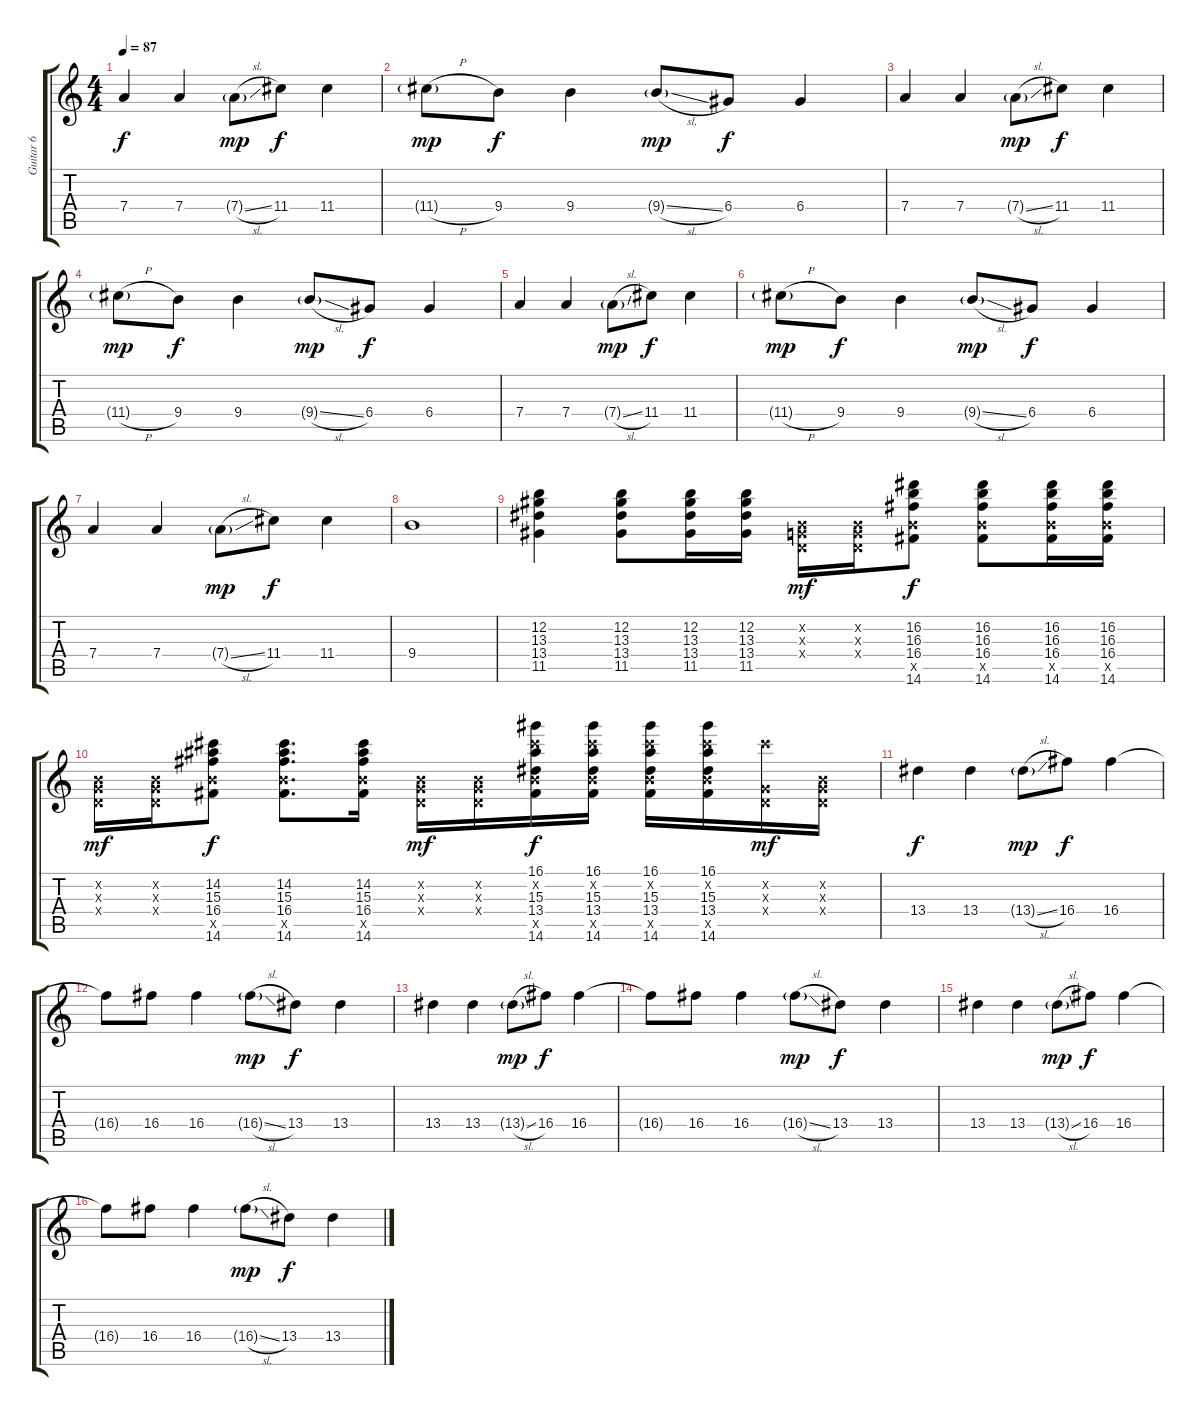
\track ("Guitar 6" "Guitar 6") {instrument overdrivenguitar}
\staff {score tabs}
\tuning (E4 B3 G3 D3 A2 E2) {hide}
\ts (4 4)
\tempo 87
\clef g2
\ks c
7.4.4{dy f} 7.4.4 7.4{sl g}.8{dy mp} 11.4.8{dy f} 11.4.4 |
11.4{h g}.8{dy mp} 9.4.8{dy f} 9.4.4 9.4{sl g}.8{dy mp} 6.4.8{dy f} 6.4.4 |
7.4.4 7.4.4 7.4{sl g}.8{dy mp} 11.4.8{dy f} 11.4.4 |
11.4{h g}.8{dy mp} 9.4.8{dy f} 9.4.4 9.4{sl g}.8{dy mp} 6.4.8{dy f} 6.4.4 |
7.4.4 7.4.4 7.4{sl g}.8{dy mp} 11.4.8{dy f} 11.4.4 |
11.4{h g}.8{dy mp} 9.4.8{dy f} 9.4.4 9.4{sl g}.8{dy mp} 6.4.8{dy f} 6.4.4 |
7.4.4 7.4.4 7.4{sl g}.8{dy mp} 11.4.8{dy f} 11.4.4 |
9.4.1 |
(12.2 13.3 13.4 11.5).4 (12.2 13.3 13.4 11.5).8 (12.2 13.3 13.4 11.5).16 (12.2 13.3 13.4 11.5).16 (0.2{x} 0.3{x} 0.4{x}).16{dy mf} (0.2{x} 0.3{x} 0.4{x}).16 (16.2 16.3 16.4 14.5{x} 14.6).8{dy f} (16.2 16.3 16.4 14.5{x} 14.6).8 (16.2 16.3 16.4 14.5{x} 14.6).16 (16.2 16.3 16.4 14.5{x} 14.6).16 |
(0.2{x} 0.3{x} 0.4{x}).16{dy mf} (0.2{x} 0.3{x} 0.4{x}).16 (14.2 15.3 16.4 14.5{x} 14.6).8{dy f} (14.2 15.3 16.4 14.5{x} 14.6).8{d} (14.2 15.3 16.4 14.5{x} 14.6).16 (0.2{x} 0.3{x} 0.4{x}).16{dy mf} (0.2{x} 0.3{x} 0.4{x}).16 (16.1 14.2{x} 15.3 13.4 14.5{x} 14.6).16{dy f} (16.1 14.2{x} 15.3 13.4 14.5{x} 14.6).16 (16.1 14.2{x} 15.3 13.4 14.5{x} 14.6).16 (16.1 14.2{x} 15.3 13.4 14.5{x} 14.6).16 (14.2{x} 0.3{x} 0.4{x}).16{dy mf} (0.2{x} 0.3{x} 0.4{x}).16 |
13.4.4{dy f} 13.4.4 13.4{sl g}.8{dy mp} 16.4.8{dy f} 16.4.4 |
16.4{t}.8 16.4.8 16.4.4 16.4{sl g}.8{dy mp} 13.4.8{dy f} 13.4.4 |
13.4.4 13.4.4 13.4{sl g}.8{dy mp} 16.4.8{dy f} 16.4.4 |
16.4{t}.8 16.4.8 16.4.4 16.4{sl g}.8{dy mp} 13.4.8{dy f} 13.4.4 |
13.4.4 13.4.4 13.4{sl g}.8{dy mp} 16.4.8{dy f} 16.4.4 |
16.4{t}.8 16.4.8 16.4.4 16.4{sl g}.8{dy mp} 13.4.8{dy f} 13.4.4
